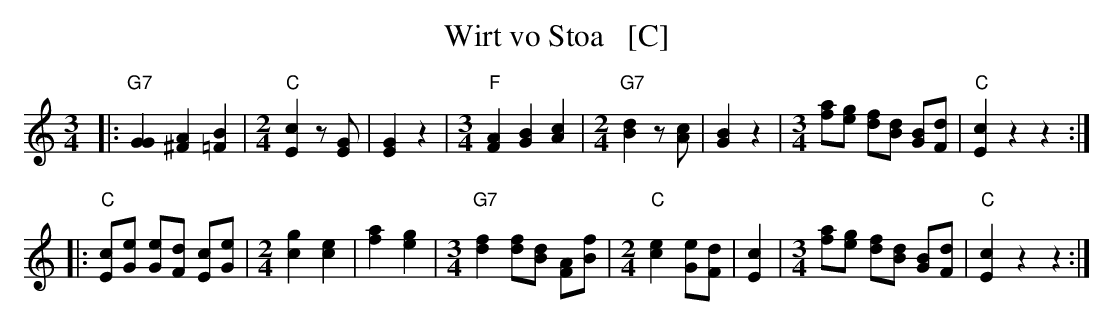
X:1
T: Wirt vo Stoa   [C]
M: 3/4
L: 1/8
K: C
|: "G7"[G2G2] [A2^F2] [B2=F2] \
|[M:2/4][L:1/8] "C"[c2E2] z [GE] | [G2E2] z2 \
|[M:3/4][L:1/8] "F"[A2F2] [B2G2] [c2A2] \
|[M:2/4][L:1/8] "G7"[d2B2] z[cA] | [B2G2] z2 \
|[M:3/4][L:1/8] [af][ge] [fd][dB] [BG][dF] | "C"[c2E2] z2 z2 :|
|: "C"[cE][eG] [eG][dF] [cE][eG] \
|[M:2/4][L:1/8] [g2c2] [e2c2] | [a2f2] [g2e2] \
|[M:3/4][L:1/8] "G7"[f2d2] [fd][dB] [AF][fB] \
|[M:2/4][L:1/8] "C"[e2c2] [eG][dF] | [c2E2] \
|[M:3/4][L:1/8] [af][ge] [fd][dB] [BG][dF] | "C"[c2E2] z2 z2 :|
